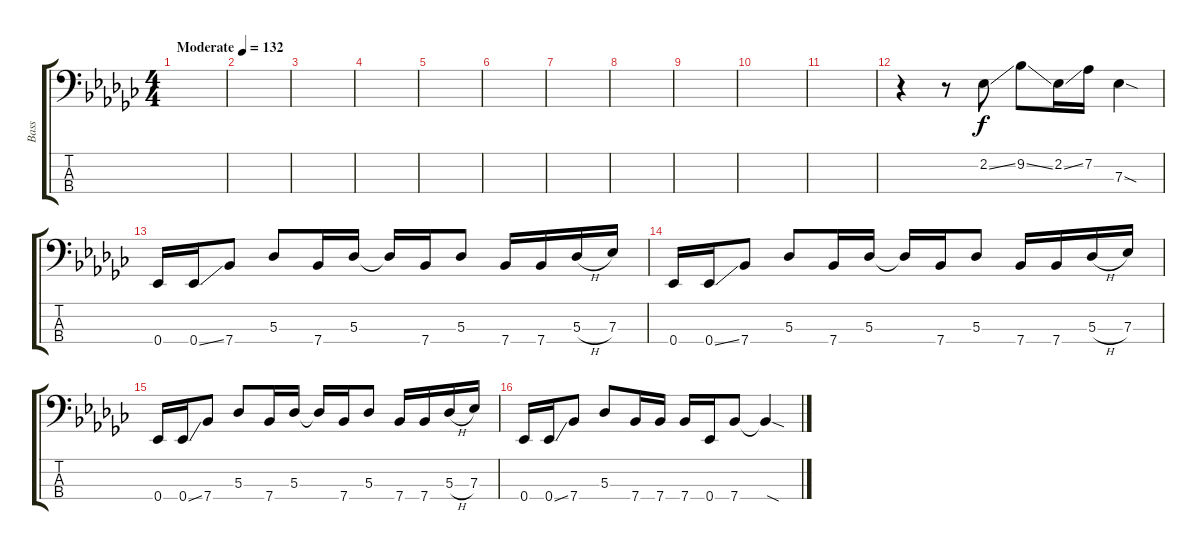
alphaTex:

\track ("Bass" "Bass") {instrument electricbassfinger}
\staff {score tabs}
\tuning (Gb2 Db2 Ab1 Eb1) {hide}
\ts (4 4)
\tempo (132 "Moderate")
\clef f4
\ks gb
|
|
|
|
|
|
|
|
|
|
|
r.4 r.8 2.2{ss}.8 9.2{ss}.8 2.2{ss}.16 7.2.16 7.3{sod}.4 |
0.4.16 0.4{ss}.16 7.4.8 5.3.8 7.4.16 5.3.16 5.3{t}.16 7.4.16 5.3.8 7.4.16 7.4.16 5.3{h}.16 7.3.16 |
0.4.16 0.4{ss}.16 7.4.8 5.3.8 7.4.16 5.3.16 5.3{t}.16 7.4.16 5.3.8 7.4.16 7.4.16 5.3{h}.16 7.3.16 |
0.4.16 0.4{ss}.16 7.4.8 5.3.8 7.4.16 5.3.16 5.3{t}.16 7.4.16 5.3.8 7.4.16 7.4.16 5.3{h}.16 7.3.16 |
0.4.16 0.4{ss}.16 7.4.8 5.3.8 7.4.16 7.4.16 7.4.16 0.4.16 7.4.8 7.4{sod t}.4
